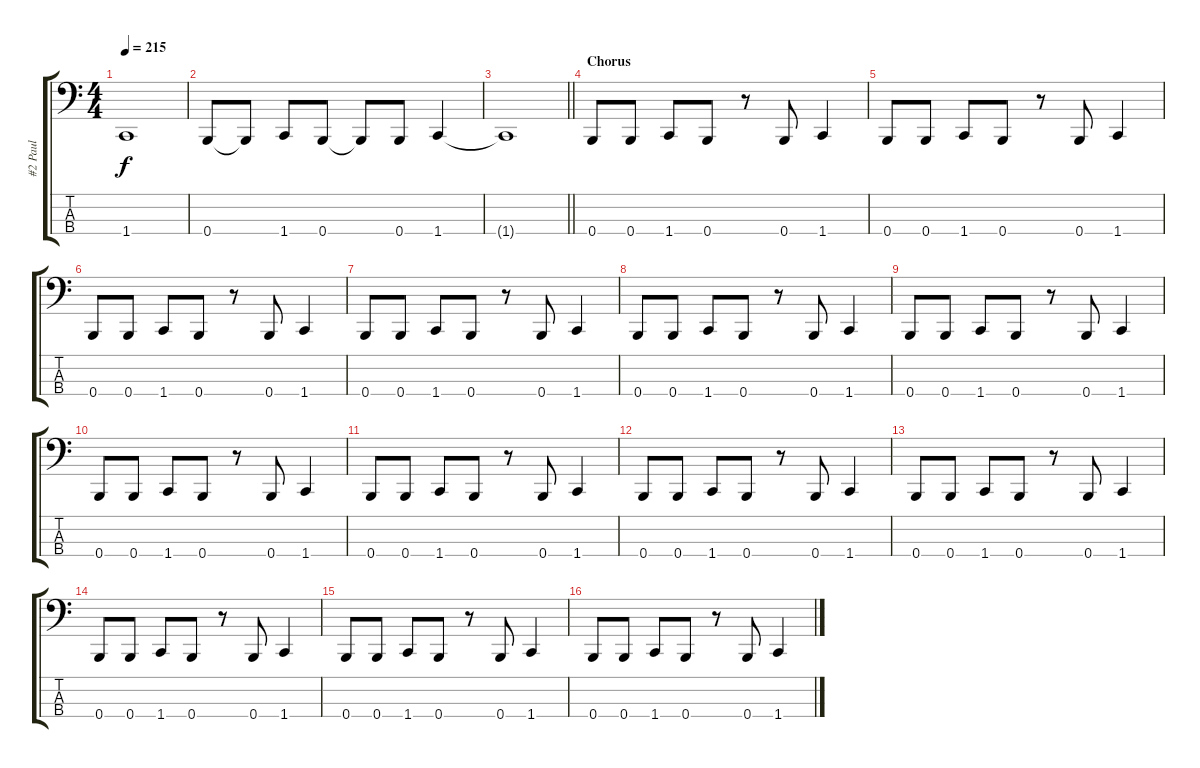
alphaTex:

\track ("#2 Paul" "#2 Paul") {instrument electricbasspick}
\staff {score tabs}
\tuning (D2 A1 E1 B0) {hide}
\ts (4 4)
\tempo 215
\clef f4
\ks c
1.4{t}.1{dy f} |
0.4.8 0.4{t}.8 1.4.8 0.4.8 0.4{t}.8 0.4.8 1.4.4 |
\barLineRight lightlight
1.4{t}.1 |
\section ("" "Chorus")
0.4.8 0.4.8 1.4.8 0.4.8 r.8 0.4.8 1.4.4 |
0.4.8 0.4.8 1.4.8 0.4.8 r.8 0.4.8 1.4.4 |
0.4.8 0.4.8 1.4.8 0.4.8 r.8 0.4.8 1.4.4 |
0.4.8 0.4.8 1.4.8 0.4.8 r.8 0.4.8 1.4.4 |
0.4.8 0.4.8 1.4.8 0.4.8 r.8 0.4.8 1.4.4 |
0.4.8 0.4.8 1.4.8 0.4.8 r.8 0.4.8 1.4.4 |
0.4.8 0.4.8 1.4.8 0.4.8 r.8 0.4.8 1.4.4 |
0.4.8 0.4.8 1.4.8 0.4.8 r.8 0.4.8 1.4.4 |
0.4.8 0.4.8 1.4.8 0.4.8 r.8 0.4.8 1.4.4 |
0.4.8 0.4.8 1.4.8 0.4.8 r.8 0.4.8 1.4.4 |
0.4.8 0.4.8 1.4.8 0.4.8 r.8 0.4.8 1.4.4 |
0.4.8 0.4.8 1.4.8 0.4.8 r.8 0.4.8 1.4.4 |
0.4.8 0.4.8 1.4.8 0.4.8 r.8 0.4.8 1.4.4
